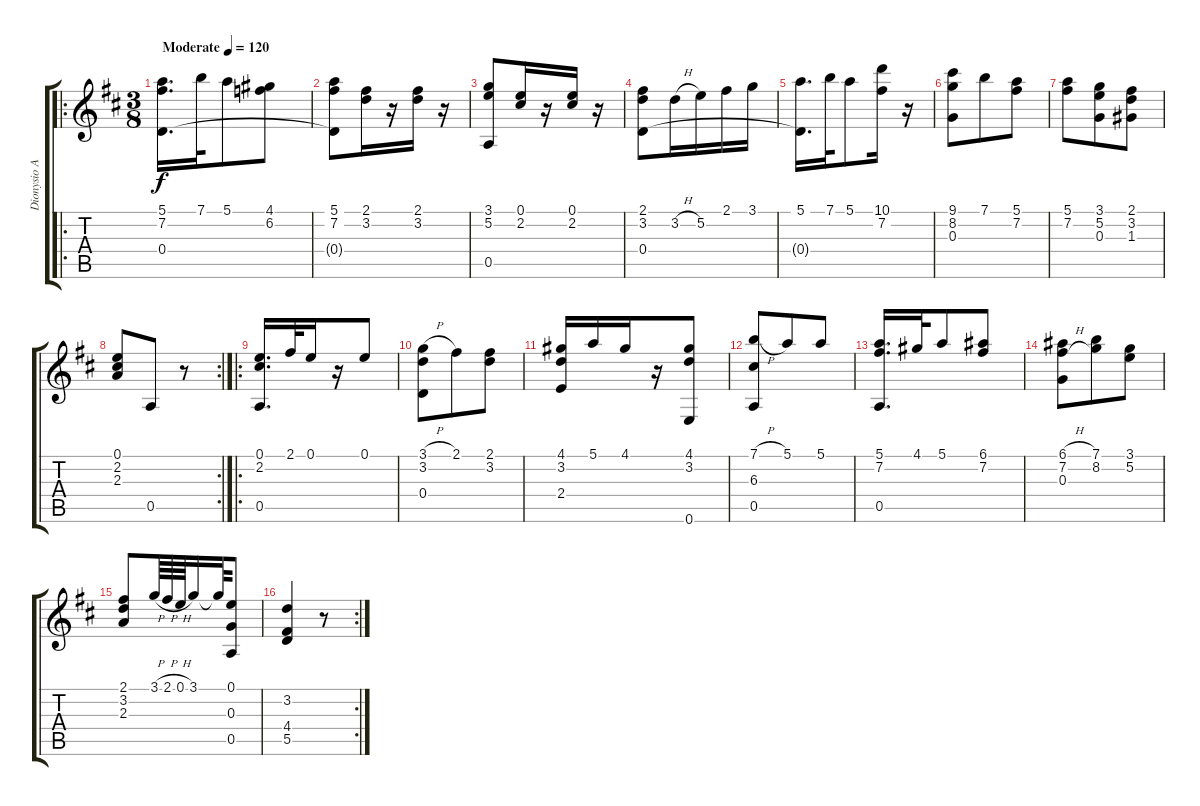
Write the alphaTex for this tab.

\track ("Dionysio Aguado" "Dionysio A") {instrument acousticguitarnylon}
\staff {score tabs}
\tuning (E4 B3 G3 D3 A2 E2) {hide}
\ro
\ts (3 8)
\tempo (120 "Moderate")
\clef g2
\ks d
(5.1 7.2 0.4).16{d dy f instrument acousticguitarnylon} 7.1.32 5.1.8 (4.1 6.2).8 |
(5.1 7.2 0.4{t}).8 (2.1 3.2).16 r.16 (2.1 3.2).16 r.16 |
(3.1 5.2 0.5).8 (0.1 2.2).16 r.16 (0.1 2.2).16 r.16 |
(2.1 3.2 0.4).8 3.2{h}.16 5.2.16 2.1.16 3.1.16 |
(5.1 0.4{t}).16{d} 7.1.32 5.1.8 (10.1 7.2).16 r.16 |
(9.1 8.2 0.3).8 7.1.8 (5.1 7.2).8 |
(5.1 7.2).8 (3.1 5.2 0.3).8 (2.1 3.2 1.3).8 |
\rc 2
(0.1 2.2 2.3).8 0.5.8 r.8 |
\ro
(0.1 2.2 0.5).16{d} 2.1.32 0.1.16 r.16 0.1.8 |
(3.1{h} 3.2 0.4).8 2.1.8 (2.1 3.2).8 |
(4.1 3.2 2.4).16 5.1.16 4.1.16 r.16 (4.1 3.2 0.6).8 |
(7.1{h} 6.3 0.5).8 5.1.8 5.1.8 |
(5.1 7.2 0.5).16{d} 4.1.32 5.1.8 (6.1 7.2).8 |
(6.1{h} 7.2{h} 0.3).8 (7.1 8.2).8 (3.1 5.2).8 |
(2.1 3.2 2.3).8 3.1{h}.64 2.1{h}.64 0.1{h}.64 3.1.16 3.1{t}.64 (0.1 0.3 0.5).8 |
\rc 2
(3.2 4.4 5.5).4 r.8
